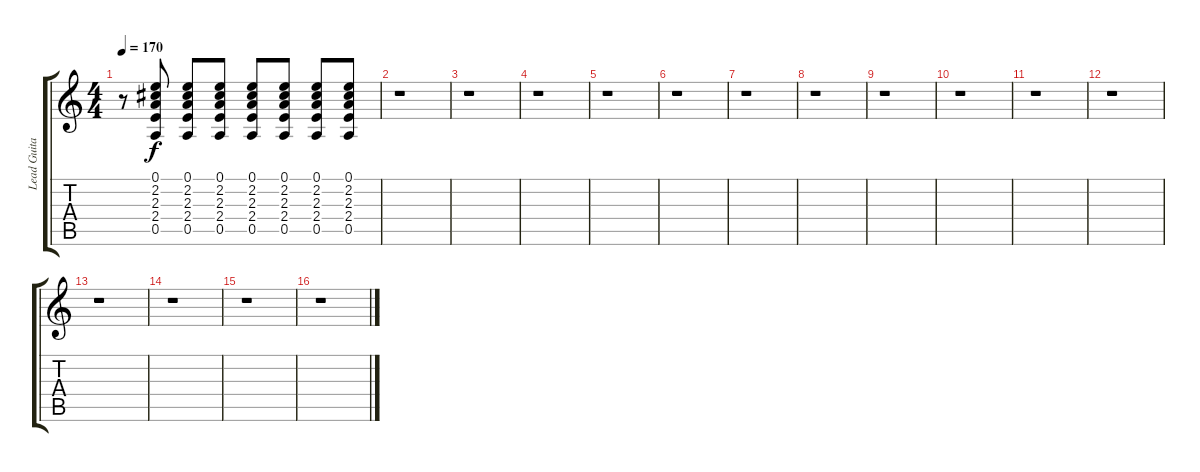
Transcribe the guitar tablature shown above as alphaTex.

\track ("Lead Guitar" "Lead Guita") {instrument overdrivenguitar}
\staff {score tabs}
\tuning (E4 B3 G3 D3 A2 E2) {hide}
\ts (4 4)
\tempo 170
\clef g2
\ks c
r.8{dy f} (0.1 2.2 2.3 2.4 0.5).8 (0.1 2.2 2.3 2.4 0.5).8 (0.1 2.2 2.3 2.4 0.5).8 (0.1 2.2 2.3 2.4 0.5).8 (0.1 2.2 2.3 2.4 0.5).8 (0.1 2.2 2.3 2.4 0.5).8 (0.1 2.2 2.3 2.4 0.5).8 |
r.1 |
r.1 |
r.1 |
r.1 |
r.1 |
r.1 |
r.1 |
r.1 |
r.1 |
r.1 |
r.1 |
r.1 |
r.1 |
r.1 |
r.1
